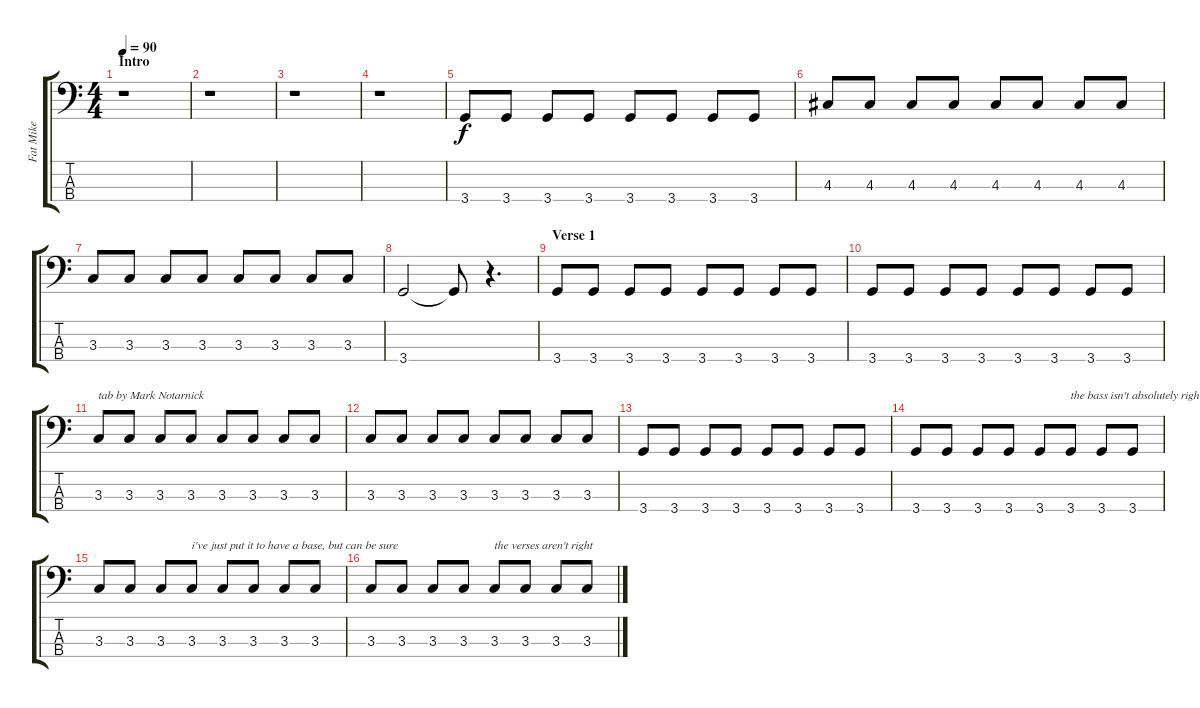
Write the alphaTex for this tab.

\track ("Fat Mike" "Fat Mike") {instrument electricbasspick}
\staff {score tabs}
\tuning (G2 D2 A1 E1) {hide}
\ts (4 4)
\section ("" "Intro")
\tempo 90
\clef f4
\ks c
r.1{dy f instrument electricbasspick} |
r.1 |
r.1 |
r.1 |
3.4.8 3.4.8 3.4.8 3.4.8 3.4.8 3.4.8 3.4.8 3.4.8 |
4.3.8 4.3.8 4.3.8 4.3.8 4.3.8 4.3.8 4.3.8 4.3.8 |
3.3.8 3.3.8 3.3.8 3.3.8 3.3.8 3.3.8 3.3.8 3.3.8 |
3.4.2 3.4{t}.8 r.4{d} |
\section ("" "Verse 1")
3.4.8 3.4.8 3.4.8 3.4.8 3.4.8 3.4.8 3.4.8 3.4.8 |
3.4.8 3.4.8 3.4.8 3.4.8 3.4.8 3.4.8 3.4.8 3.4.8 |
3.3.8{txt "tab by Mark Notarnick"} 3.3.8 3.3.8 3.3.8 3.3.8 3.3.8 3.3.8 3.3.8 |
3.3.8 3.3.8 3.3.8 3.3.8 3.3.8 3.3.8 3.3.8 3.3.8 |
3.4.8 3.4.8 3.4.8 3.4.8 3.4.8 3.4.8 3.4.8 3.4.8 |
3.4.8 3.4.8 3.4.8 3.4.8 3.4.8 3.4.8{txt "the bass isn't absolutely right"} 3.4.8 3.4.8 |
3.3.8 3.3.8 3.3.8 3.3.8{txt "i've just put it to have a base, but can be sure"} 3.3.8 3.3.8 3.3.8 3.3.8 |
3.3.8 3.3.8 3.3.8 3.3.8 3.3.8{txt "the verses aren't right"} 3.3.8 3.3.8 3.3.8
